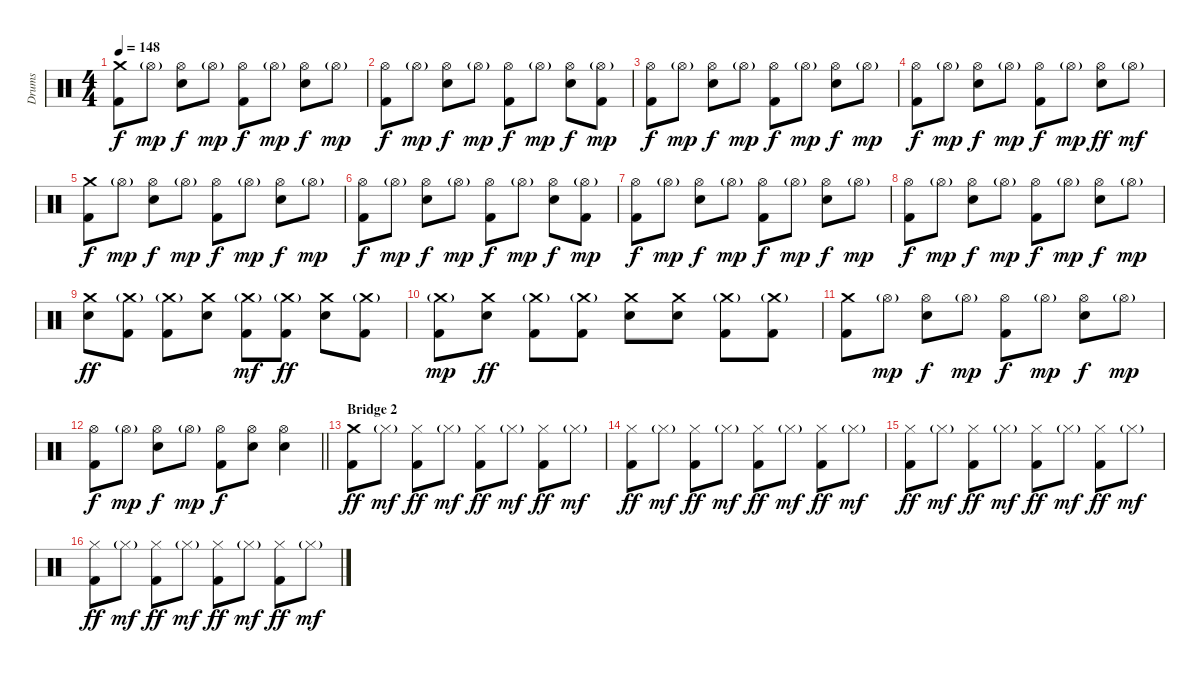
\track ("Drums" "Drums") {instrument percussion}
\staff {score}
\articulation defaults
\ts (4 4)
\tempo 148
\clef neutral
\ks c
("Crash medium (hit)" "Kick (hit) 2").8{dy f} "Hi-Hat (open)"{g}.8{dy mp} ("Hi-Hat (open)" "Electric Snare (hit)").8{dy f} "Hi-Hat (open)"{g}.8{dy mp} ("Hi-Hat (open)" "Kick (hit) 2").8{dy f} "Hi-Hat (open)"{g}.8{dy mp} ("Hi-Hat (open)" "Electric Snare (hit)").8{dy f} "Hi-Hat (open)"{g}.8{dy mp} |
("Hi-Hat (open)" "Kick (hit) 2").8{dy f} "Hi-Hat (open)"{g}.8{dy mp} ("Hi-Hat (open)" "Electric Snare (hit)").8{dy f} "Hi-Hat (open)"{g}.8{dy mp} ("Hi-Hat (open)" "Kick (hit) 2").8{dy f} "Hi-Hat (open)"{g}.8{dy mp} ("Hi-Hat (open)" "Electric Snare (hit)").8{dy f} ("Hi-Hat (open)"{g} "Kick (hit) 2").8{dy mp} |
("Hi-Hat (open)" "Kick (hit) 2").8{dy f} "Hi-Hat (open)"{g}.8{dy mp} ("Hi-Hat (open)" "Electric Snare (hit)").8{dy f} "Hi-Hat (open)"{g}.8{dy mp} ("Hi-Hat (open)" "Kick (hit) 2").8{dy f} "Hi-Hat (open)"{g}.8{dy mp} ("Hi-Hat (open)" "Electric Snare (hit)").8{dy f} "Hi-Hat (open)"{g}.8{dy mp} |
("Hi-Hat (open)" "Kick (hit) 2").8{dy f} "Hi-Hat (open)"{g}.8{dy mp} ("Hi-Hat (open)" "Electric Snare (hit)").8{dy f} "Hi-Hat (open)"{g}.8{dy mp} ("Hi-Hat (open)" "Kick (hit) 2").8{dy f} "Hi-Hat (open)"{g}.8{dy mp} ("Hi-Hat (open)" "Electric Snare (hit)").8{dy ff} "Hi-Hat (open)"{g}.8{dy mf} |
("Crash medium (hit)" "Kick (hit) 2").8{dy f} "Hi-Hat (open)"{g}.8{dy mp} ("Hi-Hat (open)" "Electric Snare (hit)").8{dy f} "Hi-Hat (open)"{g}.8{dy mp} ("Hi-Hat (open)" "Kick (hit) 2").8{dy f} "Hi-Hat (open)"{g}.8{dy mp} ("Hi-Hat (open)" "Electric Snare (hit)").8{dy f} "Hi-Hat (open)"{g}.8{dy mp} |
("Hi-Hat (open)" "Kick (hit) 2").8{dy f} "Hi-Hat (open)"{g}.8{dy mp} ("Hi-Hat (open)" "Electric Snare (hit)").8{dy f} "Hi-Hat (open)"{g}.8{dy mp} ("Hi-Hat (open)" "Kick (hit) 2").8{dy f} "Hi-Hat (open)"{g}.8{dy mp} ("Hi-Hat (open)" "Electric Snare (hit)").8{dy f} ("Hi-Hat (open)"{g} "Kick (hit) 2").8{dy mp} |
("Hi-Hat (open)" "Kick (hit) 2").8{dy f} "Hi-Hat (open)"{g}.8{dy mp} ("Hi-Hat (open)" "Electric Snare (hit)").8{dy f} "Hi-Hat (open)"{g}.8{dy mp} ("Hi-Hat (open)" "Kick (hit) 2").8{dy f} "Hi-Hat (open)"{g}.8{dy mp} ("Hi-Hat (open)" "Electric Snare (hit)").8{dy f} "Hi-Hat (open)"{g}.8{dy mp} |
("Hi-Hat (open)" "Kick (hit) 2").8{dy f} "Hi-Hat (open)"{g}.8{dy mp} ("Hi-Hat (open)" "Electric Snare (hit)").8{dy f} "Hi-Hat (open)"{g}.8{dy mp} ("Hi-Hat (open)" "Kick (hit) 2").8{dy f} "Hi-Hat (open)"{g}.8{dy mp} ("Hi-Hat (open)" "Electric Snare (hit)").8{dy f} "Hi-Hat (open)"{g}.8{dy mp} |
("Crash medium (hit)" "Electric Snare (hit)").8{dy ff} ("Crash medium (hit)"{g} "Kick (hit) 2").8 ("Crash medium (hit)"{g} "Kick (hit) 2").8 ("Crash medium (hit)" "Electric Snare (hit)").8 ("Crash medium (hit)"{g} "Kick (hit) 2").8{dy mf} ("Crash medium (hit)"{g} "Kick (hit) 2").8{dy ff} ("Crash medium (hit)" "Electric Snare (hit)").8 ("Crash medium (hit)"{g} "Kick (hit) 2").8 |
("Crash medium (hit)"{g} "Kick (hit) 2").8{dy mp} ("Crash medium (hit)" "Electric Snare (hit)").8{dy ff} ("Crash medium (hit)"{g} "Kick (hit) 2").8 ("Crash medium (hit)"{g} "Kick (hit) 2").8 ("Crash medium (hit)" "Electric Snare (hit)").8 ("Crash medium (hit)" "Electric Snare (hit)").8 ("Crash medium (hit)"{g} "Kick (hit) 2").8 ("Crash medium (hit)"{g} "Kick (hit) 2").8 |
("Crash medium (hit)" "Kick (hit) 2").8 "Hi-Hat (open)"{g}.8{dy mp} ("Hi-Hat (open)" "Electric Snare (hit)").8{dy f} "Hi-Hat (open)"{g}.8{dy mp} ("Hi-Hat (open)" "Kick (hit) 2").8{dy f} "Hi-Hat (open)"{g}.8{dy mp} ("Hi-Hat (open)" "Electric Snare (hit)").8{dy f} "Hi-Hat (open)"{g}.8{dy mp} |
\barLineRight lightlight
("Hi-Hat (open)" "Kick (hit) 2").8{dy f} "Hi-Hat (open)"{g}.8{dy mp} ("Hi-Hat (open)" "Electric Snare (hit)").8{dy f} "Hi-Hat (open)"{g}.8{dy mp} ("Hi-Hat (open)" "Kick (hit) 2").8{dy f} ("Hi-Hat (open)" "Electric Snare (hit)").8 ("Hi-Hat (open)" "Electric Snare (hit)").4 |
\section ("" "Bridge 2")
("Crash medium (hit)" "Kick (hit) 2").8{dy ff} "Hi-Hat (closed)"{g}.8{dy mf} ("Hi-Hat (closed)" "Kick (hit) 2").8{dy ff} "Hi-Hat (closed)"{g}.8{dy mf} ("Hi-Hat (closed)" "Kick (hit) 2").8{dy ff} "Hi-Hat (closed)"{g}.8{dy mf} ("Hi-Hat (closed)" "Kick (hit) 2").8{dy ff} "Hi-Hat (closed)"{g}.8{dy mf} |
("Hi-Hat (closed)" "Kick (hit) 2").8{dy ff} "Hi-Hat (closed)"{g}.8{dy mf} ("Hi-Hat (closed)" "Kick (hit) 2").8{dy ff} "Hi-Hat (closed)"{g}.8{dy mf} ("Hi-Hat (closed)" "Kick (hit) 2").8{dy ff} "Hi-Hat (closed)"{g}.8{dy mf} ("Hi-Hat (closed)" "Kick (hit) 2").8{dy ff} "Hi-Hat (closed)"{g}.8{dy mf} |
("Hi-Hat (closed)" "Kick (hit) 2").8{dy ff} "Hi-Hat (closed)"{g}.8{dy mf} ("Hi-Hat (closed)" "Kick (hit) 2").8{dy ff} "Hi-Hat (closed)"{g}.8{dy mf} ("Hi-Hat (closed)" "Kick (hit) 2").8{dy ff} "Hi-Hat (closed)"{g}.8{dy mf} ("Hi-Hat (closed)" "Kick (hit) 2").8{dy ff} "Hi-Hat (closed)"{g}.8{dy mf} |
("Hi-Hat (closed)" "Kick (hit) 2").8{dy ff} "Hi-Hat (closed)"{g}.8{dy mf} ("Hi-Hat (closed)" "Kick (hit) 2").8{dy ff} "Hi-Hat (closed)"{g}.8{dy mf} ("Hi-Hat (closed)" "Kick (hit) 2").8{dy ff} "Hi-Hat (closed)"{g}.8{dy mf} ("Hi-Hat (closed)" "Kick (hit) 2").8{dy ff} "Hi-Hat (closed)"{g}.8{dy mf}
